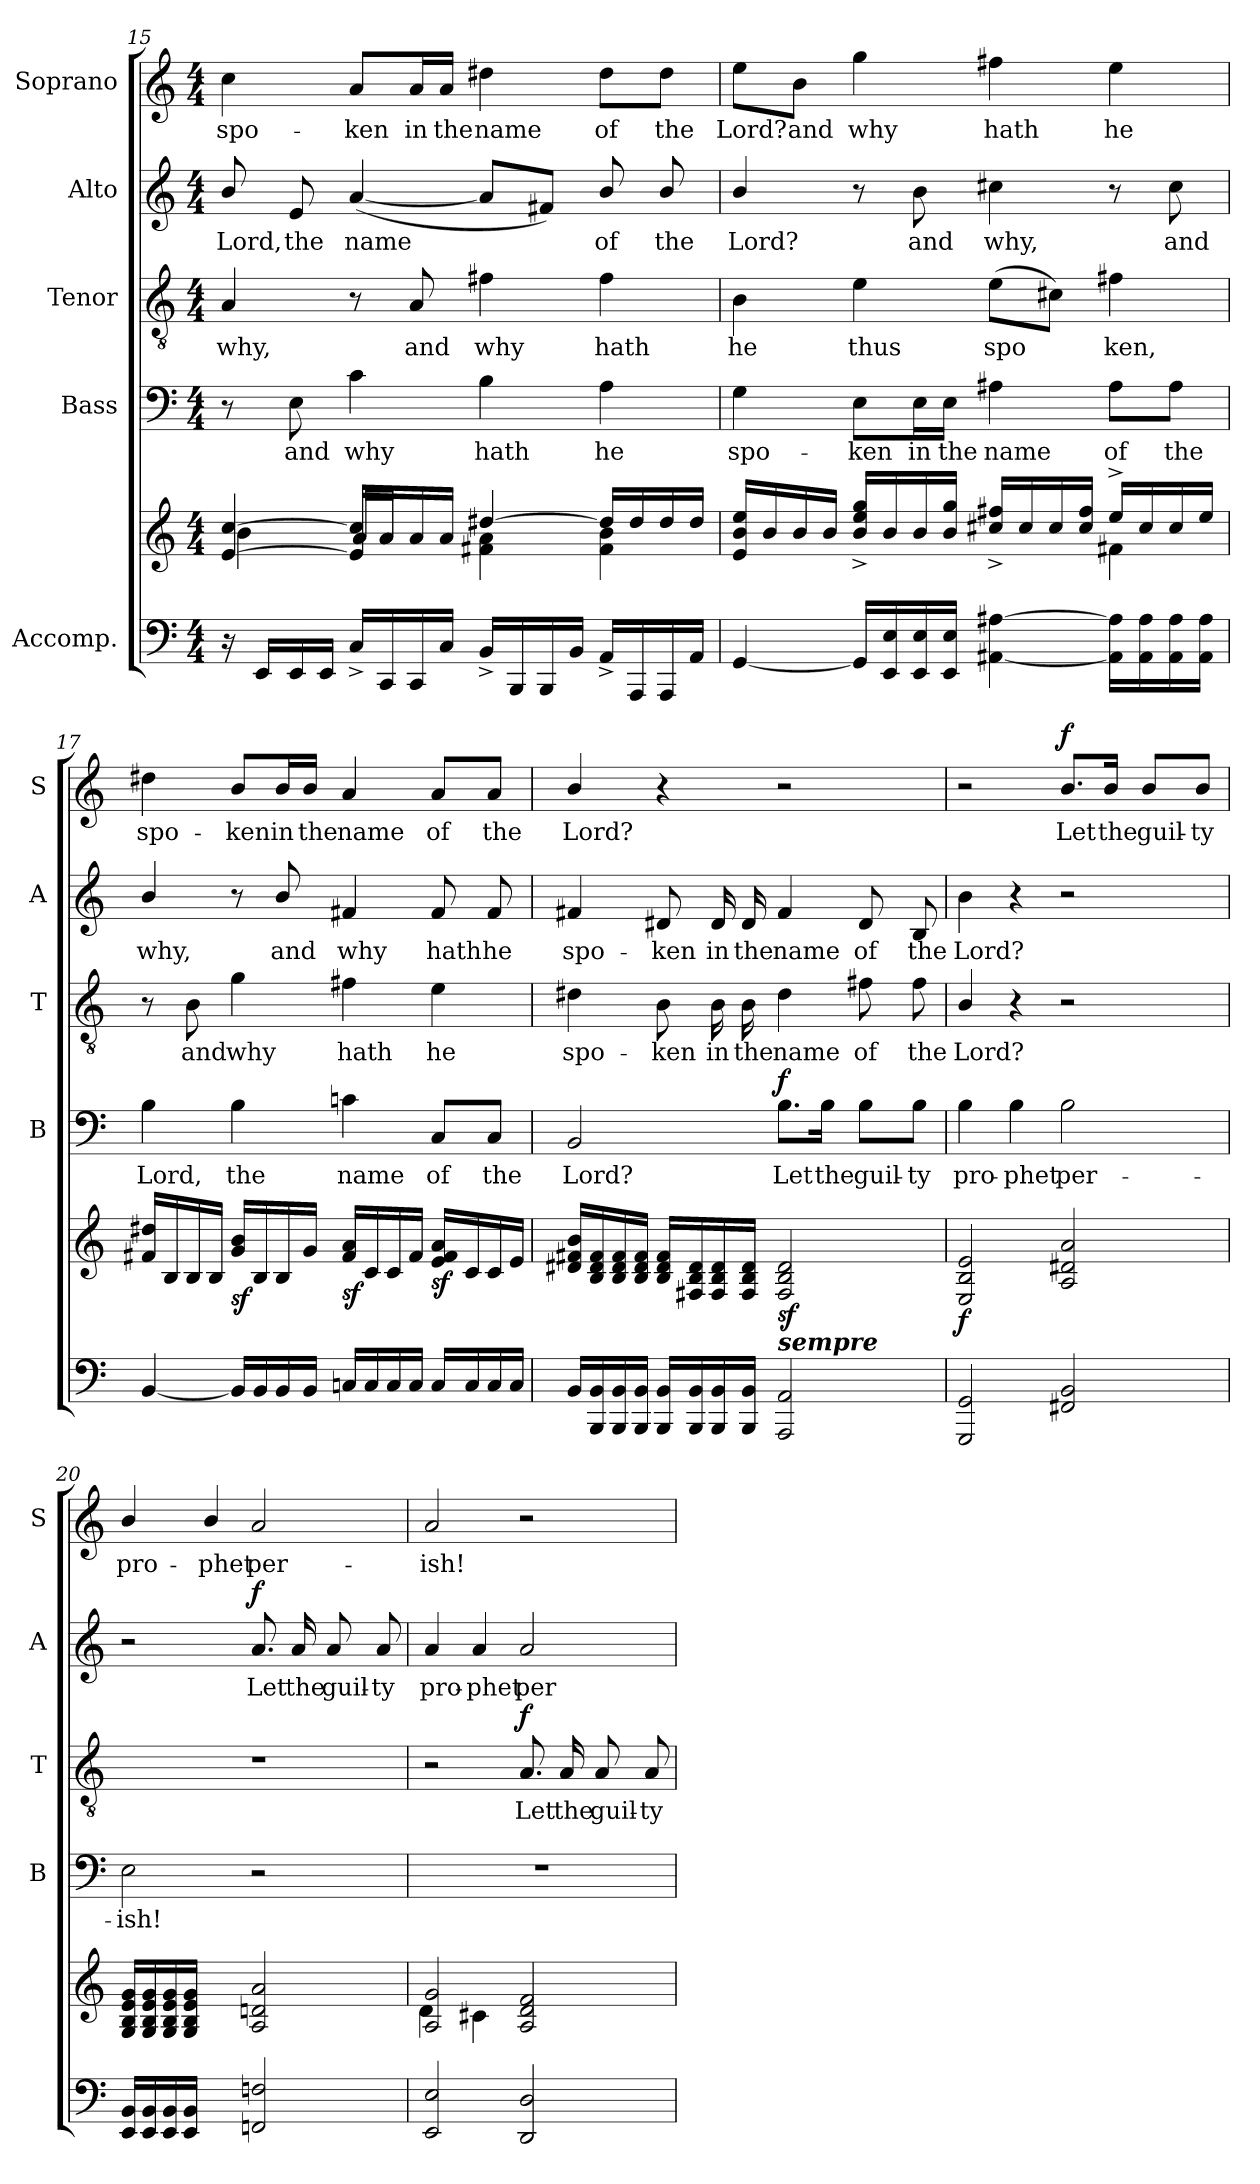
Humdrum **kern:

**kern	**kern	**dynam	**kern	**text	**dynam	**kern	**text	**dynam	**kern	**text	**dynam	**kern	**text	**dynam
*part5	*part5	*part5	*part4	*part4	*part4	*part3	*part3	*part3	*part2	*part2	*part2	*part1	*part1	*part1
*staff6	*staff5	*staff5/6	*staff4	*staff4	*staff4	*staff3	*staff3	*staff3	*staff2	*staff2	*staff2	*staff1	*staff1	*staff1
*I"Accomp.	*	*	*I"Bass	*	*	*I"Tenor	*	*	*I"Alto	*	*	*I"Soprano	*	*
*	*	*	*I'B	*	*	*I'T	*	*	*I'A	*	*	*I'S	*	*
*clefF4	*clefG2	*	*clefF4	*	*	*clefGv2	*	*	*clefG2	*	*	*clefG2	*	*
*k[]	*k[]	*	*k[]	*	*	*k[]	*	*	*k[]	*	*	*k[]	*	*
*C:	*C:	*	*C:	*	*	*C:	*	*	*C:	*	*	*C:	*	*
*M4/4	*M4/4	*	*M4/4	*	*	*M4/4	*	*	*M4/4	*	*	*M4/4	*	*
=15	=15	=15	=15	=15	=15	=15	=15	=15	=15	=15	=15	=15	=15	=15
*	*^	*	*	*	*	*	*	*	*	*	*	*	*	*
!	!	!	!	!	!	!	!	!LO:LY:b	!	!	!LO:LY:b	!	!	!LO:LY:b	!
16r	[>4e/ [>4cc/	4b\	.	8r	.	.	4A/	why,	.	8b/	Lord,	.	4cc\	spo-	.
16EE/LL	.	.	.	.	.	.	.	.	.	.	.	.	.	.	.
!	!	!	!	!	!LO:LY:b	!	!	!	!	!	!LO:LY:b	!	!	!	!
16EE/	.	.	.	8E\	and	.	.	.	.	8e/	the	.	.	.	.
16EE/JJ	.	.	.	.	.	.	.	.	.	.	.	.	.	.	.
!	!	!	!	!	!LO:LY:b	!	!	!	!	!	!LO:LY:b	!	!	!LO:LY:b	!
16C^</LL	16e/] 16cc/]LL	16a/LL	.	4c\	why	.	8r	.	.	(<[4a/	name	.	8a/L	-ken	.
16CC/	16a/	16a/JJ	.	.	.	.	.	.	.	.	.	.	.	.	.
!	!	!	!	!	!	!	!	!LO:LY:b	!	!	!	!	!	!LO:LY:b	!
16CC/	16a/	8ryy	.	.	.	.	8A/	and	.	.	.	.	16a/L	in	.
!	!	!	!	!	!	!	!	!	!	!	!	!	!	!LO:LY:b	!
16C/JJ	16a/JJ	.	.	.	.	.	.	.	.	.	.	.	16a/JJ	the	.
!	!	!	!	!	!LO:LY:b	!	!	!LO:LY:b	!	!	!	!	!	!LO:LY:b	!
16BB^</LL	[>4dd#X/	4f#X\ 4a\	.	4B\	hath	.	4f#X\	why	.	8a/L]	.	.	4dd#X\	name	.
16BBB/	.	.	.	.	.	.	.	.	.	.	.	.	.	.	.
16BBB/	.	.	.	.	.	.	.	.	.	8f#X/J)	.	.	.	.	.
16BB/JJ	.	.	.	.	.	.	.	.	.	.	.	.	.	.	.
!	!	!	!	!	!LO:LY:b	!	!	!LO:LY:b	!	!	!LO:LY:b	!	!	!LO:LY:b	!
16AA^</LL	16dd#/LL]	4f#\ 4b\	.	4A\	he	.	4f#\	hath	.	8b/	of	.	8dd#\L	of	.
16AAA/	16dd#/	.	.	.	.	.	.	.	.	.	.	.	.	.	.
!	!	!	!	!	!	!	!	!	!	!	!LO:LY:b	!	!	!LO:LY:b	!
16AAA/	16dd#/	.	.	.	.	.	.	.	.	8b/	the	.	8dd#\J	the	.
16AA/JJ	16dd#/JJ	.	.	.	.	.	.	.	.	.	.	.	.	.	.
=16	=16	=16	=16	=16	=16	=16	=16	=16	=16	=16	=16	=16	=16	=16	=16
!	!	!	!	!	!LO:LY:b	!	!	!LO:LY:b	!	!	!LO:LY:b	!	!	!LO:LY:b	!
[4GG/	16e/ 16b/ 16ee/LL	2ryy	.	4G\	spo-	.	4B\	he	.	4b/	Lord?	.	8ee\L	Lord?	.
.	16b/	.	.	.	.	.	.	.	.	.	.	.	.	.	.
!	!	!	!	!	!	!	!	!	!	!	!	!	!	!LO:LY:b	!
.	16b/	.	.	.	.	.	.	.	.	.	.	.	8b\J	and	.
.	16b/JJ	.	.	.	.	.	.	.	.	.	.	.	.	.	.
!	!	!	!	!	!LO:LY:b	!	!	!LO:LY:b	!	!	!	!	!	!LO:LY:b	!
16GG/LL]	16b/^> 16ee/^> 16gg/^>LL	.	.	8E\L	-ken	.	4e\	thus	.	8r	.	.	4gg\	why	.
16EE/ 16E/	16b/	.	.	.	.	.	.	.	.	.	.	.	.	.	.
!	!	!	!	!	!LO:LY:b	!	!	!	!	!	!LO:LY:b	!	!	!	!
16EE/ 16E/	16b/	.	.	16E\L	in	.	.	.	.	8b\	and	.	.	.	.
!	!	!	!	!	!LO:LY:b	!	!	!	!	!	!	!	!	!	!
16EE/ 16E/JJ	16b/ 16gg/JJ	.	.	16E\JJ	the	.	.	.	.	.	.	.	.	.	.
!	!	!	!	!	!LO:LY:b	!	!	!LO:LY:b	!	!	!LO:LY:b	!	!	!LO:LY:b	!
[4AA#X\ [4A#X\	16cc#X/^> 16ff#X/^>LL	4ryy	.	4A#X\	name	.	(>8e\L	spo­	.	4cc#X\	why,	.	4ff#X\	hath	.
.	16cc#/	.	.	.	.	.	.	.	.	.	.	.	.	.	.
.	16cc#/	.	.	.	.	.	8c#X\J)	.	.	.	.	.	.	.	.
.	16cc#/ 16ff#/JJ	.	.	.	.	.	.	.	.	.	.	.	.	.	.
!	!	!	!	!	!LO:LY:b	!	!	!LO:LY:b	!	!	!	!	!	!LO:LY:b	!
16AA#\] 16A#\]LL	16ee^>/LL	4f#X\	.	8A#\L	of	.	4f#X\	ken,	.	8r	.	.	4ee\	he	.
16AA#\ 16A#\	16cc#/	.	.	.	.	.	.	.	.	.	.	.	.	.	.
!	!	!	!	!	!LO:LY:b	!	!	!	!	!	!LO:LY:b	!	!	!	!
16AA#\ 16A#\	16cc#/	.	.	8A#\J	the	.	.	.	.	8cc#\	and	.	.	.	.
16AA#\ 16A#\JJ	16ee/JJ	.	.	.	.	.	.	.	.	.	.	.	.	.	.
!!LO:LB:g=z
=17	=17	=17	=17	=17	=17	=17	=17	=17	=17	=17	=17	=17	=17	=17	=17
!	!	!	!	!	!LO:LY:b	!	!	!	!	!	!LO:LY:b	!	!	!LO:LY:b	!
[4BB/	16f#X/ 16dd#X/LL	1ryy	.	4B\	Lord,	.	8r	.	.	4b/	why,	.	4dd#X\	spo-	.
.	16B/	.	.	.	.	.	.	.	.	.	.	.	.	.	.
!	!	!	!	!	!	!	!	!LO:LY:b	!	!	!	!	!	!	!
.	16B/	.	.	.	.	.	8B\	and	.	.	.	.	.	.	.
.	16B/JJ	.	.	.	.	.	.	.	.	.	.	.	.	.	.
!	!	!	!LO:DY:b	!	!LO:LY:b	!	!	!LO:LY:b	!	!	!	!	!	!LO:LY:b	!
16BB/LL]	16g/ 16b/LL	.	sf	4B\	the	.	4g\	why	.	8r	.	.	8b/L	-ken	.
16BB/	16B/	.	.	.	.	.	.	.	.	.	.	.	.	.	.
!	!	!	!	!	!	!	!	!	!	!	!LO:LY:b	!	!	!LO:LY:b	!
16BB/	16B/	.	.	.	.	.	.	.	.	8b/	and	.	16b/L	in	.
!	!	!	!	!	!	!	!	!	!	!	!	!	!	!LO:LY:b	!
16BB/JJ	16g/JJ	.	.	.	.	.	.	.	.	.	.	.	16b/JJ	the	.
!	!	!	!LO:DY:b	!	!LO:LY:b	!	!	!LO:LY:b	!	!	!LO:LY:b	!	!	!LO:LY:b	!
16Cni/LL	16f#/ 16a/LL	.	sf	4cni\	name	.	4f#X\	hath	.	4f#X/	why	.	4a/	name	.
16C/	16c/	.	.	.	.	.	.	.	.	.	.	.	.	.	.
16C/	16c/	.	.	.	.	.	.	.	.	.	.	.	.	.	.
16C/JJ	16f#/JJ	.	.	.	.	.	.	.	.	.	.	.	.	.	.
!	!	!	!LO:DY:b	!	!LO:LY:b	!	!	!LO:LY:b	!	!	!LO:LY:b	!	!	!LO:LY:b	!
16C/LL	16e/ 16f#/ 16a/LL	.	sf	8C/L	of	.	4e\	he	.	8f#/	hath	.	8a/L	of	.
16C/	16c/	.	.	.	.	.	.	.	.	.	.	.	.	.	.
!	!	!	!	!	!LO:LY:b	!	!	!	!	!	!LO:LY:b	!	!	!LO:LY:b	!
16C/	16c/	.	.	8C/J	the	.	.	.	.	8f#/	he	.	8a/J	the	.
16C/JJ	16e/JJ	.	.	.	.	.	.	.	.	.	.	.	.	.	.
=18	=18	=18	=18	=18	=18	=18	=18	=18	=18	=18	=18	=18	=18	=18	=18
!	!	!	!	!	!LO:LY:b	!	!	!LO:LY:b	!	!	!LO:LY:b	!	!	!LO:LY:b	!
16BB/LL	16d#X/ 16f#X/ 16b/LL	1ryy	.	2BB/	Lord?	.	4d#X\	spo-	.	4f#X/	spo-	.	4b/	Lord?	.
16BBB/ 16BB/	16B/ 16d#/ 16f#/	.	.	.	.	.	.	.	.	.	.	.	.	.	.
16BBB/ 16BB/	16B/ 16d#/ 16f#/	.	.	.	.	.	.	.	.	.	.	.	.	.	.
16BBB/ 16BB/JJ	16B/ 16d#/ 16f#/JJ	.	.	.	.	.	.	.	.	.	.	.	.	.	.
!	!	!	!	!	!	!	!	!LO:LY:b	!	!	!LO:LY:b	!	!	!	!
16BBB/ 16BB/LL	16B/ 16d#/ 16f#/LL	.	.	.	.	.	8B\	-ken	.	8d#X/	-ken	.	4r	.	.
16BBB/ 16BB/	16F#X/ 16B/ 16d#/	.	.	.	.	.	.	.	.	.	.	.	.	.	.
!	!	!	!	!	!	!	!	!LO:LY:b	!	!	!LO:LY:b	!	!	!	!
16BBB/ 16BB/	16F#/ 16B/ 16d#/	.	.	.	.	.	16B\	in	.	16d#/	in	.	.	.	.
!	!	!	!	!	!	!	!	!LO:LY:b	!	!	!LO:LY:b	!	!	!	!
16BBB/ 16BB/JJ	16F#/ 16B/ 16d#/JJ	.	.	.	.	.	16B\	the	.	16d#/	the	.	.	.	.
!	!LO:TX:b:Bi:t=sempre	!	!	!	!	!	!	!	!	!	!	!	!	!	!
!	!	!	!LO:DY:b	!	!LO:LY:b	!LO:DY:b	!	!LO:LY:b	!	!	!LO:LY:b	!	!	!	!
2AAA/ 2AA/	2F#/ 2B/ 2d#/	.	sf	8.B\L	Let	f	4d#\	name	.	4f#/	name	.	2r	.	.
!	!	!	!	!	!LO:LY:b	!	!	!	!	!	!	!	!	!	!
.	.	.	.	16B\Jk	the	.	.	.	.	.	.	.	.	.	.
!	!	!	!	!	!LO:LY:b	!	!	!LO:LY:b	!	!	!LO:LY:b	!	!	!	!
.	.	.	.	8B\L	guil-	.	8f#X\	of	.	8d#/	of	.	.	.	.
!	!	!	!	!	!LO:LY:b	!	!	!LO:LY:b	!	!	!LO:LY:b	!	!	!	!
.	.	.	.	8B\J	-ty	.	8f#\	the	.	8B/	the	.	.	.	.
=19	=19	=19	=19	=19	=19	=19	=19	=19	=19	=19	=19	=19	=19	=19	=19
!	!	!	!LO:DY:b	!	!LO:LY:b	!	!	!LO:LY:b	!	!	!LO:LY:b	!	!	!	!
2GGG/ 2GG/	2E/ 2B/ 2e/	1ryy	f	4B\	pro-	.	4B/	Lord?	.	4b\	Lord?	.	2r	.	.
!	!	!	!	!	!LO:LY:b	!	!	!	!	!	!	!	!	!	!
.	.	.	.	4B\	-phet	.	4r	.	.	4r	.	.	.	.	.
!	!	!	!	!	!LO:LY:b	!	!	!	!	!	!	!	!	!LO:LY:b	!LO:DY:b
2FF#X/ 2BB/	2A/ 2d#X/ 2a/	.	.	2B\	per-	.	2r	.	.	2r	.	.	8.b/L	Let	f
!	!	!	!	!	!	!	!	!	!	!	!	!	!	!LO:LY:b	!
.	.	.	.	.	.	.	.	.	.	.	.	.	16b/Jk	the	.
!	!	!	!	!	!	!	!	!	!	!	!	!	!	!LO:LY:b	!
.	.	.	.	.	.	.	.	.	.	.	.	.	8b/L	guil-	.
!	!	!	!	!	!	!	!	!	!	!	!	!	!	!LO:LY:b	!
.	.	.	.	.	.	.	.	.	.	.	.	.	8b/J	-ty	.
!!LO:PB:g=z
=20	=20	=20	=20	=20	=20	=20	=20	=20	=20	=20	=20	=20	=20	=20	=20
!	!	!	!	!	!LO:LY:b	!	!	!	!	!	!	!	!	!LO:LY:b	!
16EE/ 16BB/LL	16G/ 16B/ 16e/ 16g/LL	1ryy	.	2E\	-ish!	.	1r	.	.	2r	.	.	4b/	pro-	.
16EE/ 16BB/	16G/ 16B/ 16e/ 16g/	.	.	.	.	.	.	.	.	.	.	.	.	.	.
16EE/ 16BB/	16G/ 16B/ 16e/ 16g/	.	.	.	.	.	.	.	.	.	.	.	.	.	.
16EE/ 16BB/JJ	16G/ 16B/ 16e/ 16g/JJ	.	.	.	.	.	.	.	.	.	.	.	.	.	.
!	!	!	!	!	!	!	!	!	!	!	!	!	!	!LO:LY:b	!
4ryy	4ryy	.	.	.	.	.	.	.	.	.	.	.	4b/	-phet	.
!	!	!	!	!	!	!	!	!	!	!	!LO:LY:b	!LO:DY:b	!	!LO:LY:b	!
2FFni/ 2Fni/	2A/ 2dni/ 2a/	.	.	2r	.	.	.	.	.	8.a/	Let	f	2a/	per-	.
!	!	!	!	!	!	!	!	!	!	!	!LO:LY:b	!	!	!	!
.	.	.	.	.	.	.	.	.	.	16a/	the	.	.	.	.
!	!	!	!	!	!	!	!	!	!	!	!LO:LY:b	!	!	!	!
.	.	.	.	.	.	.	.	.	.	8a/	guil-	.	.	.	.
!	!	!	!	!	!	!	!	!	!	!	!LO:LY:b	!	!	!	!
.	.	.	.	.	.	.	.	.	.	8a/	-ty	.	.	.	.
=21	=21	=21	=21	=21	=21	=21	=21	=21	=21	=21	=21	=21	=21	=21	=21
!	!	!	!	!	!	!	!	!	!	!	!LO:LY:b	!	!	!LO:LY:b	!
2EE/ 2E/	2A/ 2g/	4d\	.	1r	.	.	2r	.	.	4a/	pro-	.	2a/	-ish!	.
!	!	!	!	!	!	!	!	!	!	!	!LO:LY:b	!	!	!	!
.	.	4c#X\	.	.	.	.	.	.	.	4a/	-phet	.	.	.	.
!	!	!	!	!	!	!	!	!LO:LY:b	!LO:DY:b	!	!LO:LY:b	!	!	!	!
2DD/ 2D/	2A/ 2d/ 2f/	2ryy	.	.	.	.	8.A/	Let	f	2a/	per-	.	2r	.	.
!	!	!	!	!	!	!	!	!LO:LY:b	!	!	!	!	!	!	!
.	.	.	.	.	.	.	16A/	the	.	.	.	.	.	.	.
!	!	!	!	!	!	!	!	!LO:LY:b	!	!	!	!	!	!	!
.	.	.	.	.	.	.	8A/	guil-	.	.	.	.	.	.	.
!	!	!	!	!	!	!	!	!LO:LY:b	!	!	!	!	!	!	!
.	.	.	.	.	.	.	8A/	-ty	.	.	.	.	.	.	.
*	*v	*v	*	*	*	*	*	*	*	*	*	*	*	*	*
=	=	=	=	=	=	=	=	=	=	=	=	=	=	=
*-	*-	*-	*-	*-	*-	*-	*-	*-	*-	*-	*-	*-	*-	*-
